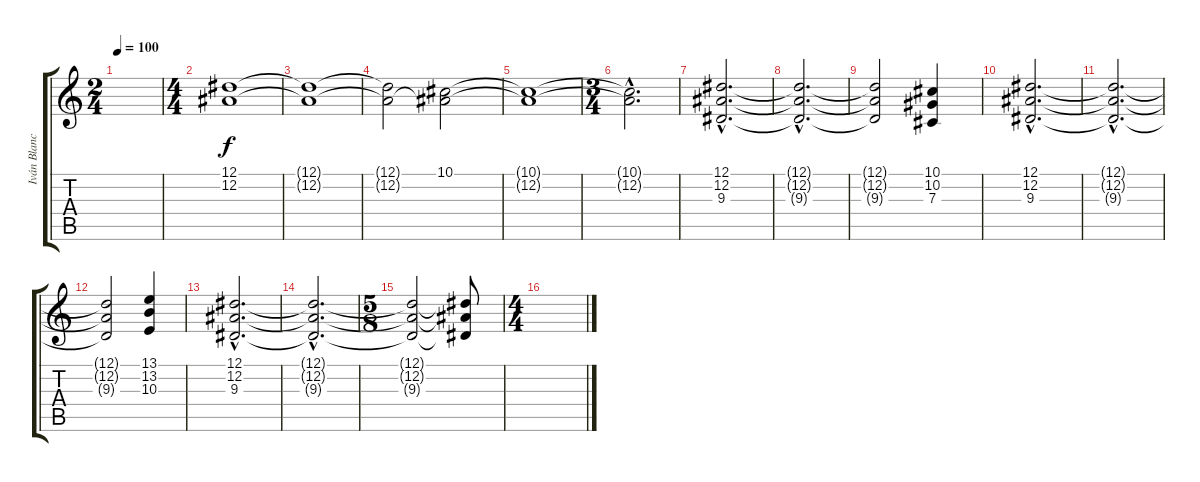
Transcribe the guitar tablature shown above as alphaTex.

\track ("Iván Blanco" "Iván Blanc") {instrument choiraahs}
\staff {score tabs}
\tuning (Eb4 Bb3 Gb3 Db3 Ab2 Eb2) {hide}
\ts (2 4)
\tempo 100
\clef g2
\ks c
|
\ts (4 4)
(12.1 12.2).1 |
(12.1{t} 12.2{t}).1 |
(12.1{t} 12.2{t}).2 (10.1 12.2{t}).2 |
(10.1{t} 12.2{t}).1 |
\ts (3 4)
(10.1{hac t} 12.2{hac t}).2{d} |
(12.1{hac} 12.2{hac} 9.3{hac}).2{d} |
(12.1{hac t} 12.2{hac t} 9.3{hac t}).2{d} |
(12.1{t} 12.2{t} 9.3{t}).2 (10.1 10.2 7.3).4 |
(12.1{hac} 12.2{hac} 9.3{hac}).2{d} |
(12.1{hac t} 12.2{hac t} 9.3{hac t}).2{d} |
(12.1{t} 12.2{t} 9.3{t}).2 (13.1 13.2 10.3).4 |
(12.1{hac} 12.2{hac} 9.3{hac}).2{d} |
(12.1{hac t} 12.2{hac t} 9.3{hac t}).2{d} |
\ts (5 8)
(12.1{t} 12.2{t} 9.3{t}).2 (12.1{t} 12.2{t} 9.3{t}).8 |
\ts (4 4)
